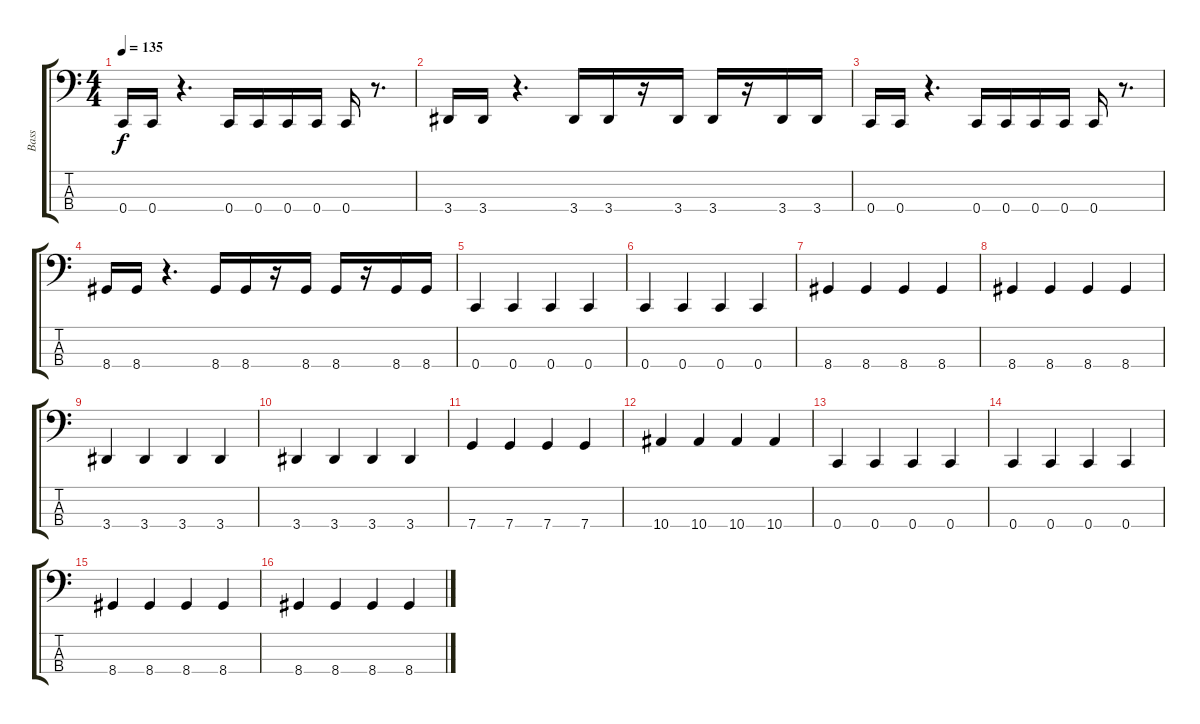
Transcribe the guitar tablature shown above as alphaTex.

\track ("Bass" "Bass") {instrument electricbasspick}
\staff {score tabs}
\tuning (F2 C2 G1 C1) {hide}
\ts (4 4)
\tempo 135
\clef f4
\ks c
0.4.16{dy f} 0.4.16 r.4{d} 0.4.16 0.4.16 0.4.16 0.4.16 0.4.16 r.8{d} |
3.4.16 3.4.16 r.4{d} 3.4.16 3.4.16 r.16 3.4.16 3.4.16 r.16 3.4.16 3.4.16 |
0.4.16 0.4.16 r.4{d} 0.4.16 0.4.16 0.4.16 0.4.16 0.4.16 r.8{d} |
8.4.16 8.4.16 r.4{d} 8.4.16 8.4.16 r.16 8.4.16 8.4.16 r.16 8.4.16 8.4.16 |
0.4.4 0.4.4 0.4.4 0.4.4 |
0.4.4 0.4.4 0.4.4 0.4.4 |
8.4.4 8.4.4 8.4.4 8.4.4 |
8.4.4 8.4.4 8.4.4 8.4.4 |
3.4.4 3.4.4 3.4.4 3.4.4 |
3.4.4 3.4.4 3.4.4 3.4.4 |
7.4.4 7.4.4 7.4.4 7.4.4 |
10.4.4 10.4.4 10.4.4 10.4.4 |
0.4.4 0.4.4 0.4.4 0.4.4 |
0.4.4 0.4.4 0.4.4 0.4.4 |
8.4.4 8.4.4 8.4.4 8.4.4 |
8.4.4 8.4.4 8.4.4 8.4.4
